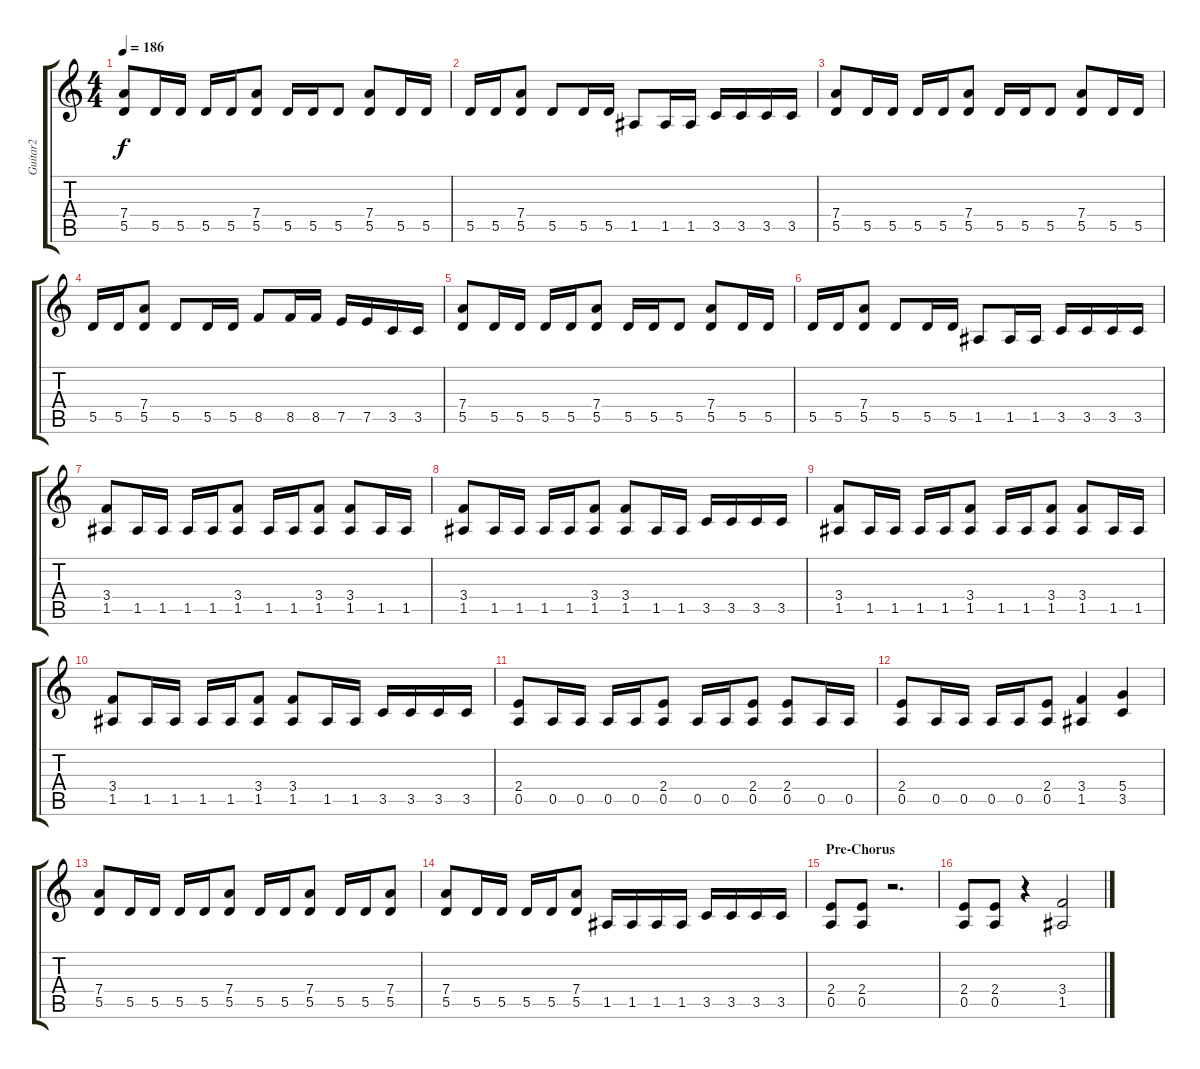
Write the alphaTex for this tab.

\track ("Guitar2" "Guitar2") {instrument distortionguitar}
\staff {score tabs}
\tuning (E4 B3 G3 D3 A2 E2) {hide}
\ts (4 4)
\tempo 186
\clef g2
\ks c
(7.4 5.5).8{dy f} 5.5.16 5.5.16 5.5.16 5.5.16 (7.4 5.5).8 5.5.16 5.5.16 5.5.8 (7.4 5.5).8 5.5.16 5.5.16 |
5.5.16 5.5.16 (7.4 5.5).8 5.5.8 5.5.16 5.5.16 1.5.8 1.5.16 1.5.16 3.5.16 3.5.16 3.5.16 3.5.16 |
(7.4 5.5).8 5.5.16 5.5.16 5.5.16 5.5.16 (7.4 5.5).8 5.5.16 5.5.16 5.5.8 (7.4 5.5).8 5.5.16 5.5.16 |
5.5.16 5.5.16 (7.4 5.5).8 5.5.8 5.5.16 5.5.16 8.5.8 8.5.16 8.5.16 7.5.16 7.5.16 3.5.16 3.5.16 |
(7.4 5.5).8 5.5.16 5.5.16 5.5.16 5.5.16 (7.4 5.5).8 5.5.16 5.5.16 5.5.8 (7.4 5.5).8 5.5.16 5.5.16 |
5.5.16 5.5.16 (7.4 5.5).8 5.5.8 5.5.16 5.5.16 1.5.8 1.5.16 1.5.16 3.5.16 3.5.16 3.5.16 3.5.16 |
(3.4 1.5).8 1.5.16 1.5.16 1.5.16 1.5.16 (3.4 1.5).8 1.5.16 1.5.16 (3.4 1.5).8 (3.4 1.5).8 1.5.16 1.5.16 |
(3.4 1.5).8 1.5.16 1.5.16 1.5.16 1.5.16 (3.4 1.5).8 (3.4 1.5).8 1.5.16 1.5.16 3.5.16 3.5.16 3.5.16 3.5.16 |
(3.4 1.5).8 1.5.16 1.5.16 1.5.16 1.5.16 (3.4 1.5).8 1.5.16 1.5.16 (3.4 1.5).8 (3.4 1.5).8 1.5.16 1.5.16 |
(3.4 1.5).8 1.5.16 1.5.16 1.5.16 1.5.16 (3.4 1.5).8 (3.4 1.5).8 1.5.16 1.5.16 3.5.16 3.5.16 3.5.16 3.5.16 |
(2.4 0.5).8 0.5.16 0.5.16 0.5.16 0.5.16 (2.4 0.5).8 0.5.16 0.5.16 (2.4 0.5).8 (2.4 0.5).8 0.5.16 0.5.16 |
(2.4 0.5).8 0.5.16 0.5.16 0.5.16 0.5.16 (2.4 0.5).8 (3.4 1.5).4 (5.4 3.5).4 |
(7.4 5.5).8 5.5.16 5.5.16 5.5.16 5.5.16 (7.4 5.5).8 5.5.16 5.5.16 (7.4 5.5).8 5.5.16 5.5.16 (7.4 5.5).8 |
(7.4 5.5).8 5.5.16 5.5.16 5.5.16 5.5.16 (7.4 5.5).8 1.5.16 1.5.16 1.5.16 1.5.16 3.5.16 3.5.16 3.5.16 3.5.16 |
\section ("" "Pre-Chorus")
(2.4 0.5).8 (2.4 0.5).8 r.2{d} |
(2.4 0.5).8 (2.4 0.5).8 r.4 (3.4 1.5).2
